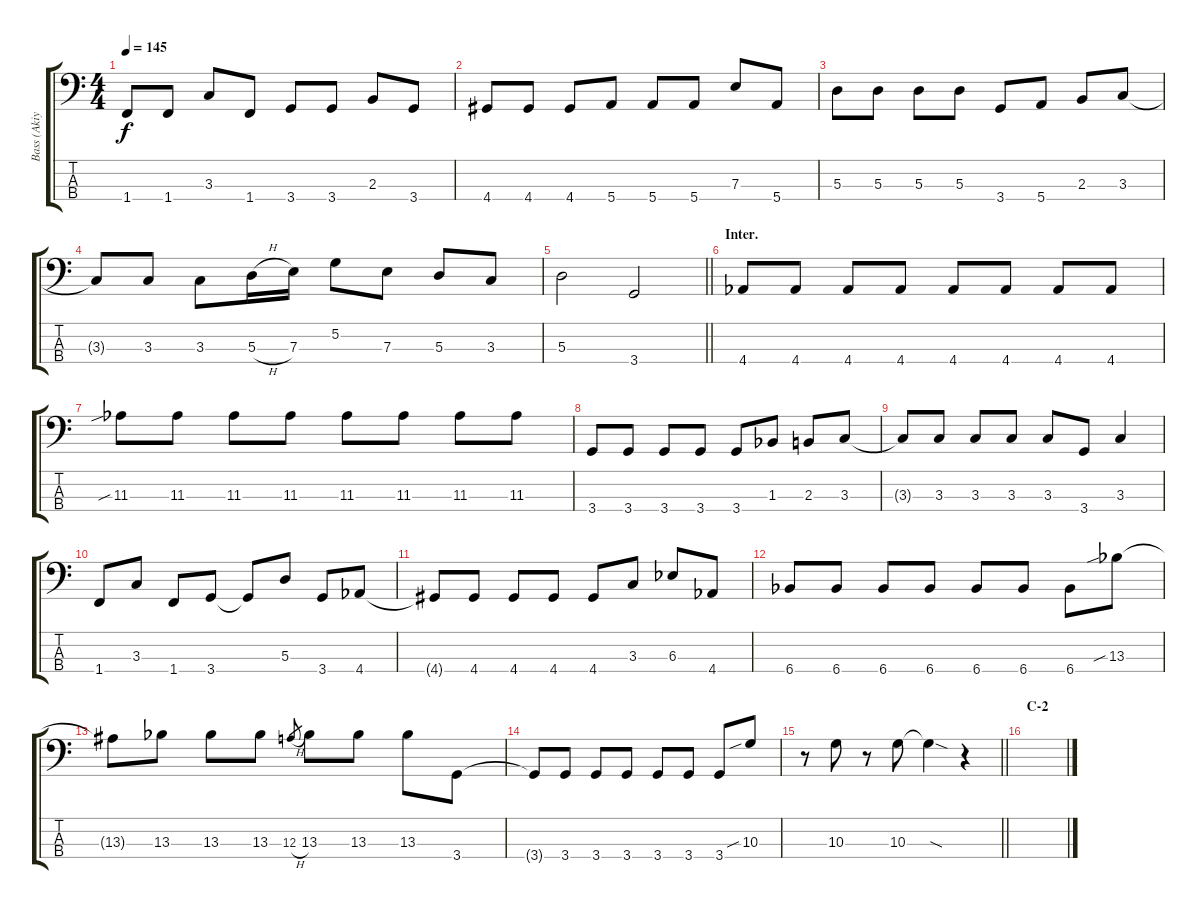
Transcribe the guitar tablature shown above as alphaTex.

\track ("Bass (Akiyama Mio)" "Bass (Akiy") {instrument electricbassfinger}
\staff {score tabs}
\tuning (G2 D2 A1 E1) {hide}
\ts (4 4)
\tempo 145
\clef f4
\ks c
1.4.8{dy f} 1.4.8 3.3.8 1.4.8 3.4.8 3.4.8 2.3.8 3.4.8 |
4.4.8 4.4.8 4.4.8 5.4.8 5.4.8 5.4.8 7.3.8 5.4.8 |
5.3.8 5.3.8 5.3.8 5.3.8 3.4.8 5.4.8 2.3.8 3.3.8 |
3.3{t}.8 3.3.8 3.3.8 5.3{h}.16 7.3.16 5.2.8 7.3.8 5.3.8 3.3.8 |
\barLineRight lightlight
5.3.2 3.4.2 |
\section ("" "Inter.")
4.4{acc b}.8 4.4{acc b}.8 4.4{acc b}.8 4.4{acc b}.8 4.4{acc b}.8 4.4{acc b}.8 4.4{acc b}.8 4.4{acc b}.8 |
11.3{sib acc b}.8 11.3{acc b}.8 11.3{acc b}.8 11.3{acc b}.8 11.3{acc b}.8 11.3{acc b}.8 11.3{acc b}.8 11.3{acc b}.8 |
3.4.8 3.4.8 3.4.8 3.4.8 3.4.8 1.3{acc b}.8 2.3.8 3.3.8 |
3.3{t}.8 3.3.8 3.3.8 3.3.8 3.3.8 3.4.8 3.3.4 |
1.4.8 3.3.8 1.4.8 3.4.8 3.4{t}.8 5.3.8 3.4.8 4.4{acc b}.8 |
4.4{t}.8 4.4.8 4.4.8 4.4.8 4.4.8 3.3.8 6.3{acc b}.8 4.4{acc b}.8 |
6.4{acc b}.8 6.4{acc b}.8 6.4{acc b}.8 6.4{acc b}.8 6.4{acc b}.8 6.4{acc b}.8 6.4{acc b}.8 13.3{sib acc b}.8 |
13.3{t}.8 13.3{acc b}.8 13.3{acc b}.8 13.3{acc b}.8 12.3{h}.8{gr} 13.3{acc b}.8 13.3{acc b}.8 13.3{acc b}.8 3.4.8 |
3.4{t}.8 3.4.8 3.4.8 3.4.8 3.4.8 3.4.8 3.4.8 10.3{sib}.8 |
\barLineRight lightlight
r.8 10.3.8 r.8 10.3.8 10.3{sod t}.4 r.4 |
\section ("" "C-2")
